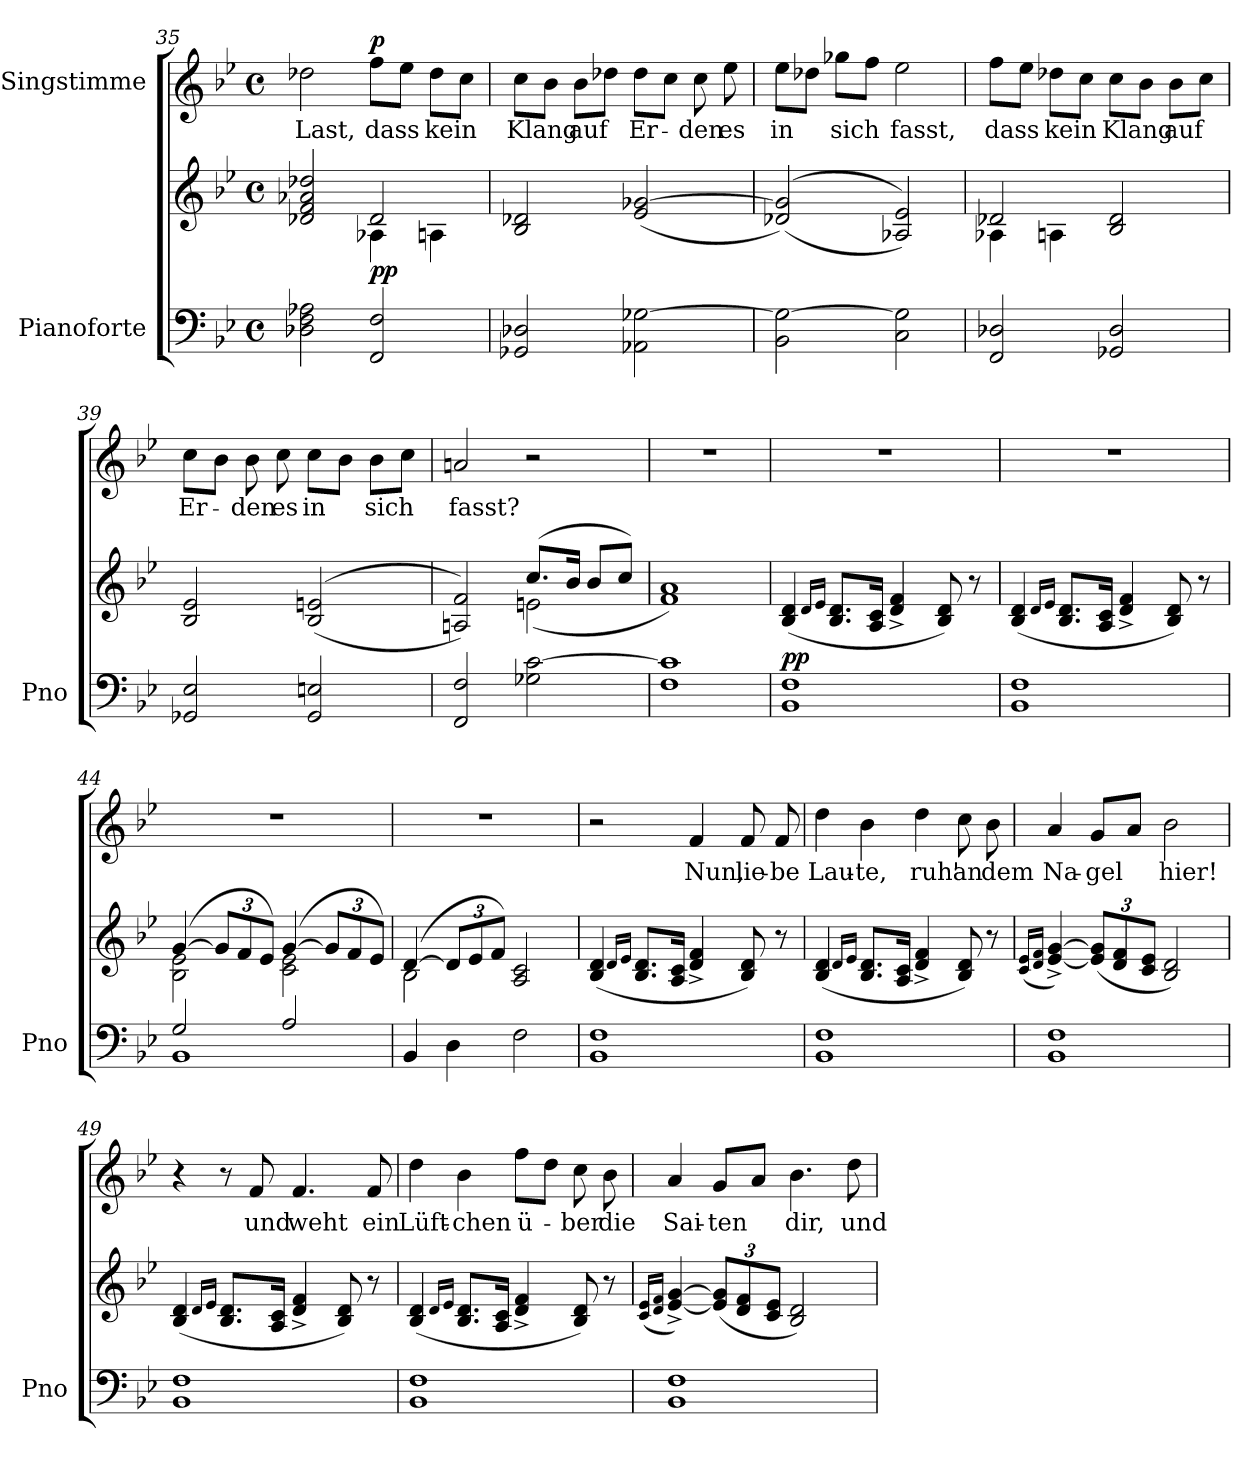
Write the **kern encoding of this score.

**kern	**kern	**dynam	**kern	**text	**dynam
*part2	*part2	*part2	*part1	*part1	*part1
*staff3	*staff2	*staff2/3	*staff1	*staff1	*staff1
*I"Pianoforte	*	*	*I"Singstimme	*	*
*I'Pno	*	*	*	*	*
*clefF4	*clefG2	*	*clefG2	*	*
*k[b-e-]	*k[b-e-]	*	*k[b-e-]	*	*
*M4/4	*M4/4	*	*M4/4	*	*
*met(c)	*met(c)	*	*met(c)	*	*
=35	=35	=35	=35	=35	=35
*	*^	*	*	*	*
!	!	!	!	!	!LO:LY:b	!
2D-X\ 2F\ 2A-X\	2d-X/ 2f/ 2a-X/ 2dd-X/	2ryy	.	2dd-X\	Last,	.
!	!	!	!LO:DY:a=2	!	!LO:LY:b	!LO:DY:a
2FF/ 2F/	2d-/	4A-X\	pp	8ff\L	dass	p
.	.	.	.	8ee-\J	.	.
!	!	!	!	!	!LO:LY:b	!
.	.	4An\	.	8dd-\L	kein	.
.	.	.	.	8cc\J	.	.
*	*v	*v	*	*	*	*
=36	=36	=36	=36	=36	=36
!	!	!	!	!LO:LY:b	!
2GG-X/ 2D-X/	2B-/ 2d-X/	.	8cc\L	Klang	.
.	.	.	8b-\J	.	.
!	!	!	!	!LO:LY:b	!
.	.	.	8b-\L	auf	.
.	.	.	8dd-X\J	.	.
!	!	!	!	!LO:LY:b	!
2AA-X\ [2G-X\	(2e-/ [2g-X/	.	8dd-\L	Er-	.
.	.	.	8cc\J	.	.
!	!	!	!	!LO:LY:b	!
.	.	.	8cc\	-den	.
!	!	!	!	!LO:LY:b	!
.	.	.	8ee-\	es	.
=37	=37	=37	=37	=37	=37
!	!	!	!	!LO:LY:b	!
2BB-\ 2G-\_	(>(2d-X/ 2g-/])	.	8ee-\L	in	.
.	.	.	8dd-X\J	.	.
!	!	!	!	!LO:LY:b	!
.	.	.	8gg-X\L	sich	.
.	.	.	8ff\J	.	.
!	!	!	!	!LO:LY:b	!
2C\ 2G-\]	2A-X/ 2e-/))	.	2ee-\	fasst,	.
=38	=38	=38	=38	=38	=38
*	*^	*	*	*	*
!	!	!	!	!	!LO:LY:b	!
2FF/ 2D-X/	2d-X/	4A-X\	.	8ff\L	dass	.
.	.	.	.	8ee-\J	.	.
!	!	!	!	!	!LO:LY:b	!
.	.	4An\	.	8dd-X\L	kein	.
.	.	.	.	8cc\J	.	.
!	!	!	!	!	!LO:LY:b	!
2GG-X/ 2D-/	2B-/ 2d-/	2ryy	.	8cc\L	Klang	.
.	.	.	.	8b-\J	.	.
!	!	!	!	!	!LO:LY:b	!
.	.	.	.	8b-\L	auf	.
.	.	.	.	8cc\J	.	.
*	*v	*v	*	*	*	*
!!LO:LB:g=z
=39	=39	=39	=39	=39	=39
!	!	!	!	!LO:LY:b	!
2GG-X/ 2E-/	2B-/ 2e-/	.	8cc\L	Er-	.
.	.	.	8b-\J	.	.
!	!	!	!	!LO:LY:b	!
.	.	.	8b-\	-den	.
!	!	!	!	!LO:LY:b	!
.	.	.	8cc\	es	.
!	!	!	!	!LO:LY:b	!
2GG-/ 2En/	(>(2B-/ 2en/	.	8cc\L	in	.
.	.	.	8b-\J	.	.
!	!	!	!	!LO:LY:b	!
.	.	.	8b-\L	sich	.
.	.	.	8cc\J	.	.
=40	=40	=40	=40	=40	=40
*	*^	*	*	*	*
!	!	!	!	!	!LO:LY:b	!
2FF/ 2F/	2An/ 2f/))	2ryy	.	2an/	fasst?	.
2G-X\ [2c\	(8.cc/L	(2en\	.	2r	.	.
.	16b-/Jk	.	.	.	.	.
.	8b-/L	.	.	.	.	.
.	8cc/J)	.	.	.	.	.
=41	=41	=41	=41	=41	=41	=41
1F 1c]	1a	1f)	.	1r	.	.
=42	=42	=42	=42	=42	=42	=42
!	!	!	!LO:DY:a=2	!	!	!
*	*v	*v	*	*	*	*
1BB- 1F	(4B-/ 4d/	pp	1r	.	.
.	16qd/LL	.	.	.	.
.	16qe-/JJ	.	.	.	.
.	8.B-/ 8.d/L	.	.	.	.
.	16A/ 16c/Jk	.	.	.	.
.	4d/^ 4f/^	.	.	.	.
.	8B-/ 8d/)	.	.	.	.
.	8r	.	.	.	.
=43	=43	=43	=43	=43	=43
1BB- 1F	(4B-/ 4d/	.	1r	.	.
.	16qd/LL	.	.	.	.
.	16qe-/JJ	.	.	.	.
.	8.B-/ 8.d/L	.	.	.	.
.	16A/ 16c/Jk	.	.	.	.
.	4d/^ 4f/^	.	.	.	.
.	8B-/ 8d/)	.	.	.	.
.	8r	.	.	.	.
=44	=44	=44	=44	=44	=44
*^	*^	*	*	*	*
2G/	1BB-	([4g/	2B-\ 2e-\	.	1r	.	.
*	*	*Xbrackettup	*	*	*	*	*
.	.	12g/L]	.	.	.	.	.
.	.	12f/	.	.	.	.	.
.	.	12e-/J)	.	.	.	.	.
2A/	.	([4g/	2c\ 2e-\	.	.	.	.
.	.	12g/L]	.	.	.	.	.
.	.	12f/	.	.	.	.	.
.	.	12e-/J)	.	.	.	.	.
*v	*v	*	*	*	*	*	*
!!LO:LB:g=z
=45	=45	=45	=45	=45	=45	=45
4BB-/	([4d/	2B-\	.	1r	.	.
4D\	12d/L]	.	.	.	.	.
.	12e-/	.	.	.	.	.
.	12f/J)	.	.	.	.	.
2F\	2A/ 2c/	2ryy	.	.	.	.
*	*v	*v	*	*	*	*
=46	=46	=46	=46	=46	=46
1BB- 1F	(4B-/ 4d/	.	2r	.	.
.	16qd/LL	.	.	.	.
.	16qe-/JJ	.	.	.	.
.	8.B-/ 8.d/L	.	.	.	.
.	16A/ 16c/Jk	.	.	.	.
!	!	!	!	!LO:LY:b	!
.	4d/^ 4f/^	.	4f/	Nun,	.
!	!	!	!	!LO:LY:b	!
.	8B-/ 8d/)	.	8f/	lie-	.
!	!	!	!	!LO:LY:b	!
.	8r	.	8f/	-be	.
=47	=47	=47	=47	=47	=47
!	!	!	!	!LO:LY:b	!
1BB- 1F	(4B-/ 4d/	.	4dd\	Lau-	.
.	16qd/LL	.	.	.	.
.	16qe-/JJ	.	.	.	.
!	!	!	!	!LO:LY:b	!
.	8.B-/ 8.d/L	.	4b-\	-te,	.
.	16A/ 16c/Jk	.	.	.	.
!	!	!	!	!LO:LY:b	!
.	4d/^ 4f/^	.	4dd\	ruh'	.
!	!	!	!	!LO:LY:b	!
.	8B-/ 8d/)	.	8cc\	an	.
!	!	!	!	!LO:LY:b	!
.	8r	.	8b-\	dem	.
=48	=48	=48	=48	=48	=48
.	(16qc/ 16qe-/LL	.	.	.	.
.	16qd/ 16qf/JJ	.	.	.	.
!	!	!	!	!LO:LY:b	!
1BB- 1F	[4e-/^ [4g/^)	.	4a/	Na-	.
!	!	!	!	!LO:LY:b	!
.	(12e-/] 12g/]L	.	8g/L	-gel	.
.	12d/ 12f/	.	.	.	.
.	.	.	8a/J	.	.
.	12c/ 12e-/J	.	.	.	.
!	!	!	!	!LO:LY:b	!
.	2B-/ 2d/)	.	2b-\	hier!	.
=49	=49	=49	=49	=49	=49
1BB- 1F	(4B-/ 4d/	.	4r	.	.
.	16qd/LL	.	.	.	.
.	16qe-/JJ	.	.	.	.
.	8.B-/ 8.d/L	.	8r	.	.
!	!	!	!	!LO:LY:b	!
.	.	.	8f/	und	.
.	16A/ 16c/Jk	.	.	.	.
!	!	!	!	!LO:LY:b	!
.	4d/^ 4f/^	.	4.f/	weht	.
.	8B-/ 8d/)	.	.	.	.
!	!	!	!	!LO:LY:b	!
.	8r	.	8f/	ein	.
!!LO:LB:g=z
=50	=50	=50	=50	=50	=50
!	!	!	!	!LO:LY:b	!
1BB- 1F	(4B-/ 4d/	.	4dd\	Lüft-	.
.	16qd/LL	.	.	.	.
.	16qe-/JJ	.	.	.	.
!	!	!	!	!LO:LY:b	!
.	8.B-/ 8.d/L	.	4b-\	-chen	.
.	16A/ 16c/Jk	.	.	.	.
!	!	!	!	!LO:LY:b	!
.	4d/^ 4f/^	.	8ff\L	ü-	.
.	.	.	8dd\J	.	.
!	!	!	!	!LO:LY:b	!
.	8B-/ 8d/)	.	8cc\	-ber	.
!	!	!	!	!LO:LY:b	!
.	8r	.	8b-\	die	.
=51	=51	=51	=51	=51	=51
.	(16qc/ 16qe-/LL	.	.	.	.
.	16qd/ 16qf/JJ	.	.	.	.
!	!	!	!	!LO:LY:b	!
1BB- 1F	[4e-/^ [4g/^)	.	4a/	Sai-	.
!	!	!	!	!LO:LY:b	!
.	(12e-/] 12g/]L	.	8g/L	-ten	.
.	12d/ 12f/	.	.	.	.
.	.	.	8a/J	.	.
.	12c/ 12e-/J	.	.	.	.
!	!	!	!	!LO:LY:b	!
.	2B-/ 2d/)	.	4.b-\	dir,	.
!	!	!	!	!LO:LY:b	!
.	.	.	8dd\	und	.
=	=	=	=	=	=
*-	*-	*-	*-	*-	*-
